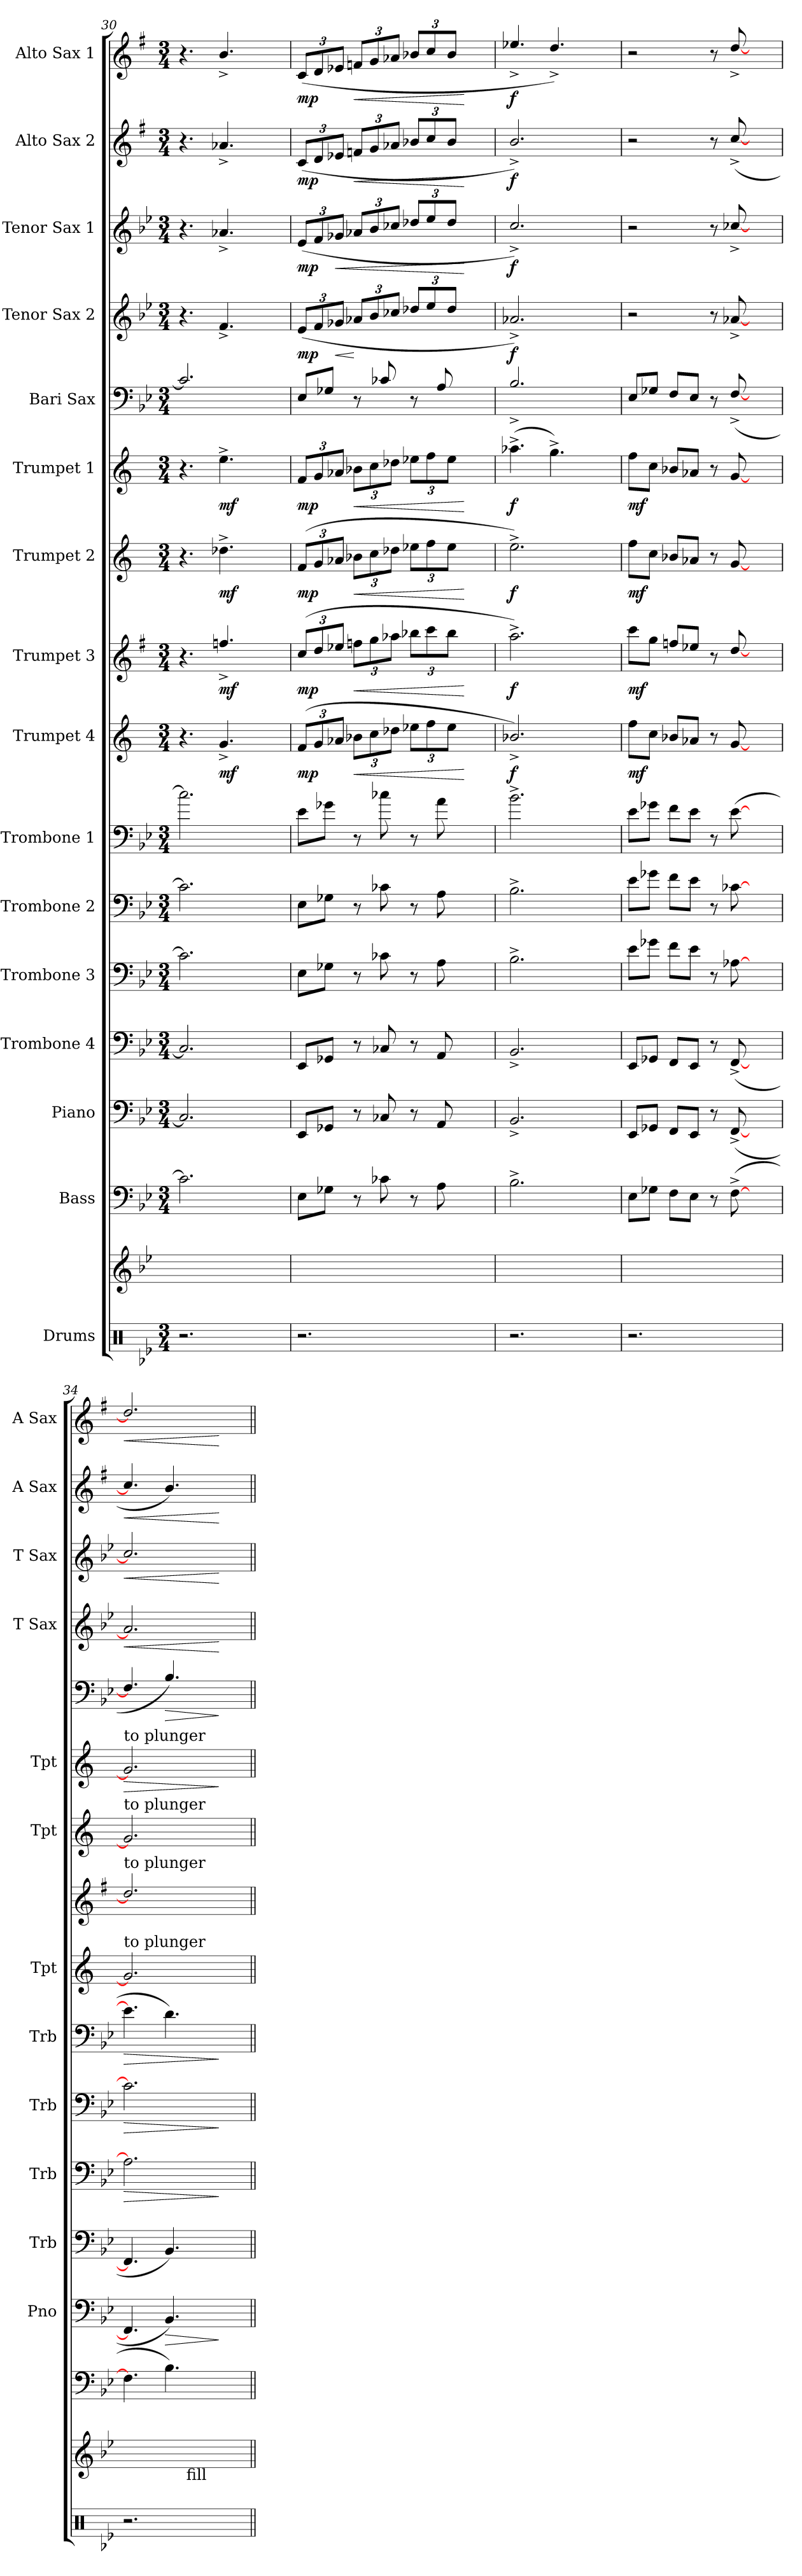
**kern	**kern	**kern	**kern	**dynam	**kern	**kern	**dynam	**kern	**dynam	**kern	**dynam	**kern	**dynam	**kern	**dynam	**kern	**dynam	**kern	**dynam	**kern	**dynam	**kern	**dynam	**kern	**dynam	**kern	**dynam	**kern	**dynam
*part17	*part16	*part15	*part14	*part14	*part13	*part12	*part12	*part11	*part11	*part10	*part10	*part9	*part9	*part8	*part8	*part7	*part7	*part6	*part6	*part5	*part5	*part4	*part4	*part3	*part3	*part2	*part2	*part1	*part1
*staff17	*staff16	*staff15	*staff14	*staff14	*staff13	*staff12	*staff12	*staff11	*staff11	*staff10	*staff10	*staff9	*staff9	*staff8	*staff8	*staff7	*staff7	*staff6	*staff6	*staff5	*staff5	*staff4	*staff4	*staff3	*staff3	*staff2	*staff2	*staff1	*staff1
*I"Drums	*	*I"Bass	*I"Piano	*	*I"Trombone 4	*I"Trombone 3	*	*I"Trombone 2	*	*I"Trombone 1	*	*I"Trumpet 4	*	*I"Trumpet 3	*	*I"Trumpet 2	*	*I"Trumpet 1	*	*I"Bari Sax	*	*I"Tenor Sax 2	*	*I"Tenor Sax 1	*	*I"Alto Sax 2	*	*I"Alto Sax 1	*
*	*	*	*I'Pno	*	*I'Trb	*I'Trb	*	*I'Trb	*	*I'Trb	*	*I'Tpt	*	*	*	*I'Tpt	*	*I'Tpt	*	*	*	*I'T Sax	*	*I'T Sax	*	*I'A Sax	*	*I'A Sax	*
*clefX	*clefG2	*clefF4	*clefF4	*	*clefF4	*clefF4	*	*clefF4	*	*clefF4	*	*clefG2	*	*clefG2	*	*clefG2	*	*clefG2	*	*clefF4	*	*clefG2	*	*clefG2	*	*clefG2	*	*clefG2	*
*	*	*ITrd7c12	*	*	*	*	*	*	*	*	*	*ITrd1c2	*	*ITrd5c9	*	*ITrd1c2	*	*ITrd1c2	*	*ITrd8c14	*	*ITrd8c14	*	*ITrd8c14	*	*ITrd5c9	*	*ITrd5c9	*
*k[b-e-]	*k[b-e-]	*k[b-e-]	*k[b-e-]	*	*k[b-e-]	*k[b-e-]	*	*k[b-e-]	*	*k[b-e-]	*	*k[b-e-]	*	*k[b-e-]	*	*k[b-e-]	*	*k[b-e-]	*	*k[b-e-]	*	*k[b-e-]	*	*k[b-e-]	*	*k[b-e-]	*	*k[b-e-]	*
*B-:	*B-:	*B-:	*B-:	*	*B-:	*B-:	*	*B-:	*	*B-:	*	*B-:	*	*B-:	*	*B-:	*	*B-:	*	*B-:	*	*B-:	*	*B-:	*	*B-:	*	*B-:	*
*M3/4	*	*M3/4	*M3/4	*	*M3/4	*M3/4	*	*M3/4	*	*M3/4	*	*M3/4	*	*M3/4	*	*M3/4	*	*M3/4	*	*M3/4	*	*M3/4	*	*M3/4	*	*M3/4	*	*M3/4	*
=30	=30	=30	=30	=30	=30	=30	=30	=30	=30	=30	=30	=30	=30	=30	=30	=30	=30	=30	=30	=30	=30	=30	=30	=30	=30	=30	=30	=30	=30
2.r	1ryy	2.C-\]	2.C-/]	.	2.C-/]	2.c-\]	.	2.c-\]	.	2.cc-\]	.	4.r	.	4.r	.	4.r	.	4.r	.	2.C-/]	.	4.r	.	4.r	.	4.r	.	4.r	.
!	!	!	!	!	!	!	!	!	!	!	!	!	!LO:DY:b	!	!LO:DY:b	!	!LO:DY:b	!	!LO:DY:b	!	!	!	!	!	!	!	!	!	!
.	.	.	.	.	.	.	.	.	.	.	.	4.f^</	mf	4.a-X^</	mf	4.cc-X^>\	mf	4.dd^>\	mf	.	.	4.F^</	.	4.A-X^</	.	4.c-X^</	.	4.d^</	.
4ryy	.	4ryy	4ryy	.	4ryy	4ryy	.	4ryy	.	4ryy	.	4ryy	.	4ryy	.	4ryy	.	4ryy	.	4ryy	.	4ryy	.	4ryy	.	4ryy	.	4ryy	.
=31	=31	=31	=31	=31	=31	=31	=31	=31	=31	=31	=31	=31	=31	=31	=31	=31	=31	=31	=31	=31	=31	=31	=31	=31	=31	=31	=31	=31	=31
!	!	!	!	!	!	!	!	!	!	!	!	!	!LO:DY:b	!	!LO:DY:b	!	!LO:DY:b	!	!LO:DY:b	!	!	!	!LO:DY:b	!	!LO:DY:b	!	!LO:DY:b	!	!LO:DY:b
2.r	1ryy	8EE-\L	8EE-/L	.	8EE-/L	8E-\L	.	8E-\L	.	8e-\L	.	(>12e-/L	mp	(>12e-/L	mp	(>12e-/L	mp	(>12e-/L	mp	8EE-/L	.	(<12E-/L	mp	(<12E-/L	mp	(<12E-/L	mp	(<12E-/L	mp
.	.	.	.	.	.	.	.	.	.	.	.	12f/	.	12f/	.	12f/	.	12f/	.	.	.	12F/	.	12F/	.	12F/	.	12F/	.
.	.	8GG-X\J	8GG-X/J	.	8GG-X/J	8G-X\J	.	8G-X\J	.	8g-X\J	.	.	.	.	.	.	.	.	.	8GG-X/J	.	.	.	.	.	.	.	.	.
!	!	!	!	!	!	!	!	!	!	!	!	!	!	!	!	!	!	!	!	!	!	!	!LO:HP:b	!	!LO:HP:b	!	!	!	!
.	.	.	.	.	.	.	.	.	.	.	.	12g-X/J	.	12g-X/J	.	12g-X/J	.	12g-X/J	.	.	.	12G-X/J	<	12G-X/J	<	12G-X/J	.	12G-X/J	.
!	!	!	!	!	!	!	!	!	!	!	!	!	!LO:HP:b	!	!LO:HP:b	!	!LO:HP:b	!	!LO:HP:b	!	!	!	!	!	!	!	!LO:HP:b	!	!LO:HP:b
.	.	8r	8r	.	8r	8r	.	8r	.	8r	.	12a-X\L	<	12a-X\L	<	12a-X\L	<	12a-X\L	<	8r	.	12A-X/L	[	12A-X/L	.	12A-X/L	<	12A-X/L	<
.	.	.	.	.	.	.	.	.	.	.	.	12b-\	.	12b-\	.	12b-\	.	12b-\	.	.	.	12B-/	.	12B-/	.	12B-/	.	12B-/	.
.	.	8C-X\	8C-X/	.	8C-X/	8c-X\	.	8c-X\	.	8cc-X\	.	.	.	.	.	.	.	.	.	8C-X/	.	.	.	.	.	.	.	.	.
.	.	.	.	.	.	.	.	.	.	.	.	12cc-X\J	.	12cc-X\J	.	12cc-X\J	.	12cc-X\J	.	.	.	12c-X/J	.	12c-X/J	.	12c-X/J	.	12c-X/J	.
.	.	8r	8r	.	8r	8r	.	8r	.	8r	.	12dd-X\L	.	12dd-X\L	.	12dd-X\L	.	12dd-X\L	.	8r	.	12d-X/L	.	12d-X/L	.	12d-X/L	.	12d-X/L	.
.	.	.	.	.	.	.	.	.	.	.	.	12ee-\	.	12ee-\	.	12ee-\	.	12ee-\	.	.	.	12e-/	.	12e-/	.	12e-/	.	12e-/	.
.	.	8AA\	8AA/	.	8AA/	8A\	.	8A\	.	8a\	.	.	.	.	.	.	.	.	.	8AA/	.	.	.	.	.	.	.	.	.
.	.	.	.	.	.	.	.	.	.	.	.	12dd-\J	.	12dd-\J	.	12dd-\J	.	12dd-\J	.	.	.	12d-/J	.	12d-/J	.	12d-/J	.	12d-/J	.
4ryy	.	4ryy	4ryy	.	4ryy	4ryy	.	4ryy	.	4ryy	.	4ryy	[	4ryy	[	4ryy	[	4ryy	[	4ryy	.	4ryy	.	4ryy	[	4ryy	[	4ryy	[
=32	=32	=32	=32	=32	=32	=32	=32	=32	=32	=32	=32	=32	=32	=32	=32	=32	=32	=32	=32	=32	=32	=32	=32	=32	=32	=32	=32	=32	=32
!	!	!	!	!	!	!	!	!	!	!	!	!	!LO:DY:b	!	!LO:DY:b	!	!LO:DY:b	!	!LO:DY:b	!	!	!	!LO:DY:b	!	!LO:DY:b	!	!LO:DY:b	!	!LO:DY:b
2.r	1ryy	2.BB-^>\	2.BB-^</	.	2.BB-^</	2.B-^>\	.	2.B-^>\	.	2.b-^>\	.	2.a-X^</)	f	2.cc^>\)	f	2.dd^>\)	f	(<4.gg-X^>\	f	2.BB-^</	.	2.A-X^</)	f	2.c^</)	f	2.d^</)	f	4.g-X^</	f
.	.	.	.	.	.	.	.	.	.	.	.	.	.	.	.	.	.	4.ff^>\)	.	.	.	.	.	.	.	.	.	4.f^</)	.
4ryy	.	4ryy	4ryy	.	4ryy	4ryy	.	4ryy	.	4ryy	.	4ryy	.	4ryy	.	4ryy	.	4ryy	.	4ryy	.	4ryy	.	4ryy	.	4ryy	.	4ryy	.
!!LO:PB:g=z
=33	=33	=33	=33	=33	=33	=33	=33	=33	=33	=33	=33	=33	=33	=33	=33	=33	=33	=33	=33	=33	=33	=33	=33	=33	=33	=33	=33	=33	=33
!	!	!	!	!	!	!	!	!	!	!	!	!	!LO:DY:b	!	!LO:DY:b	!	!LO:DY:b	!	!LO:DY:b	!	!	!	!	!	!	!	!	!	!
2.r	1ryy	8EE-\L	8EE-/L	.	8EE-/L	8e-\L	.	8e-\L	.	8e-\L	.	8ee-\L	mf	8ee-\L	mf	8ee-\L	mf	8ee-\L	mf	8EE-/L	.	2r	.	2r	.	2r	.	2r	.
.	.	8GG-X\J	8GG-X/J	.	8GG-X/J	8g-X\J	.	8g-X\J	.	8g-X\J	.	8b-\J	.	8b-\J	.	8b-\J	.	8b-\J	.	8GG-X/J	.	.	.	.	.	.	.	.	.
.	.	8FF\L	8FF/L	.	8FF/L	8f\L	.	8f\L	.	8f\L	.	8a-X/L	.	8a-X/L	.	8a-X/L	.	8a-X/L	.	8FF/L	.	.	.	.	.	.	.	.	.
.	.	8EE-\J	8EE-/J	.	8EE-/J	8e-\J	.	8e-\J	.	8e-\J	.	8g-X/J	.	8g-X/J	.	8g-X/J	.	8g-X/J	.	8EE-/J	.	.	.	.	.	.	.	.	.
.	.	8r	8r	.	8r	8r	.	8r	.	8r	.	8r	.	8r	.	8r	.	8r	.	8r	.	8r	.	8r	.	8r	.	8r	.
.	.	(>[8FF^>\	(<[8FF^</	.	(<[8FF^</	[8A-X\	.	[8c-X\	.	(>[8e-\	.	[8f/	.	[8f/	.	[8f/	.	[8f/	.	(<[8FF^</	.	[8A-X^</	.	[8c-X^</	.	(<[8e-^</	.	[8f^</	.
4ryy	.	4ryy	4ryy	.	4ryy	4ryy	.	4ryy	.	4ryy	.	4ryy	.	4ryy	.	4ryy	.	4ryy	.	4ryy	.	4ryy	.	4ryy	.	4ryy	.	4ryy	.
=34	=34	=34	=34	=34	=34	=34	=34	=34	=34	=34	=34	=34	=34	=34	=34	=34	=34	=34	=34	=34	=34	=34	=34	=34	=34	=34	=34	=34	=34
!	!	!	!	!	!	!	!	!	!	!	!	!	!	!	!	!	!	!LO:TX:a:t=to plunger	!	!	!	!	!	!	!	!	!	!	!
!	!	!	!	!	!	!	!	!	!	!	!	!	!	!	!	!LO:TX:a:t=to plunger	!	!	!	!	!	!	!	!	!	!	!	!	!
!	!	!	!	!	!	!	!	!	!	!	!	!	!	!LO:TX:a:t=to plunger	!	!	!	!	!	!	!	!	!	!	!	!	!	!	!
!	!	!	!	!	!	!	!	!	!	!	!	!LO:TX:a:t=to plunger	!	!	!	!	!	!	!	!	!	!	!	!	!	!	!	!	!
!	!	!	!	!	!	!	!LO:HP:b	!	!LO:HP:b	!	!LO:HP:b	!	!	!	!	!	!	!	!LO:HP:b	!	!	!	!LO:HP:b	!	!LO:HP:b	!	!LO:HP:b	!	!LO:HP:b
*	*^	*	*	*	*	*	*	*	*	*	*	*	*	*	*	*	*	*	*	*	*	*	*	*	*	*	*	*	*
2.r	1ryy	2ryy	4.FF\]	4.FF/]	.	4.FF/]	2.A-\]	>	2.c-\]	>	4.e-\]	>	2.f/]	.	2.f/]	.	2.f/]	.	2.f/]	>	4.FF/]	.	2.A-/]	<	2.c-/]	<	4.e-/]	<	2.f/]	<
!	!	!	!	!	!LO:HP:b	!	!	!	!	!	!	!	!	!	!	!	!	!	!	!	!	!LO:HP:b	!	!	!	!	!	!	!	!
.	.	.	4.BB-\)	4.BB-/)	>	4.BB-/)	.	.	.	.	4.d\)	.	.	.	.	.	.	.	.	.	4.BB-/)	>	.	.	.	.	4.d/)	.	.	.
!	!	!LO:TX:b:t=fill	!	!	!	!	!	!	!	!	!	!	!	!	!	!	!	!	!	!	!	!	!	!	!	!	!	!	!	!
.	.	2ryy	.	.	.	.	.	.	.	.	.	.	.	.	.	.	.	.	.	.	.	.	.	.	.	.	.	.	.	.
4ryy	.	.	4ryy	4ryy	]	4ryy	4ryy	]	4ryy	]	4ryy	]	4ryy	.	4ryy	.	4ryy	.	4ryy	]	4ryy	]	4ryy	[	4ryy	[	4ryy	[	4ryy	[
*	*v	*v	*	*	*	*	*	*	*	*	*	*	*	*	*	*	*	*	*	*	*	*	*	*	*	*	*	*	*	*
=||	=||	=||	=||	=||	=||	=||	=||	=||	=||	=||	=||	=||	=||	=||	=||	=||	=||	=||	=||	=||	=||	=||	=||	=||	=||	=||	=||	=||	=||
*-	*-	*-	*-	*-	*-	*-	*-	*-	*-	*-	*-	*-	*-	*-	*-	*-	*-	*-	*-	*-	*-	*-	*-	*-	*-	*-	*-	*-	*-
